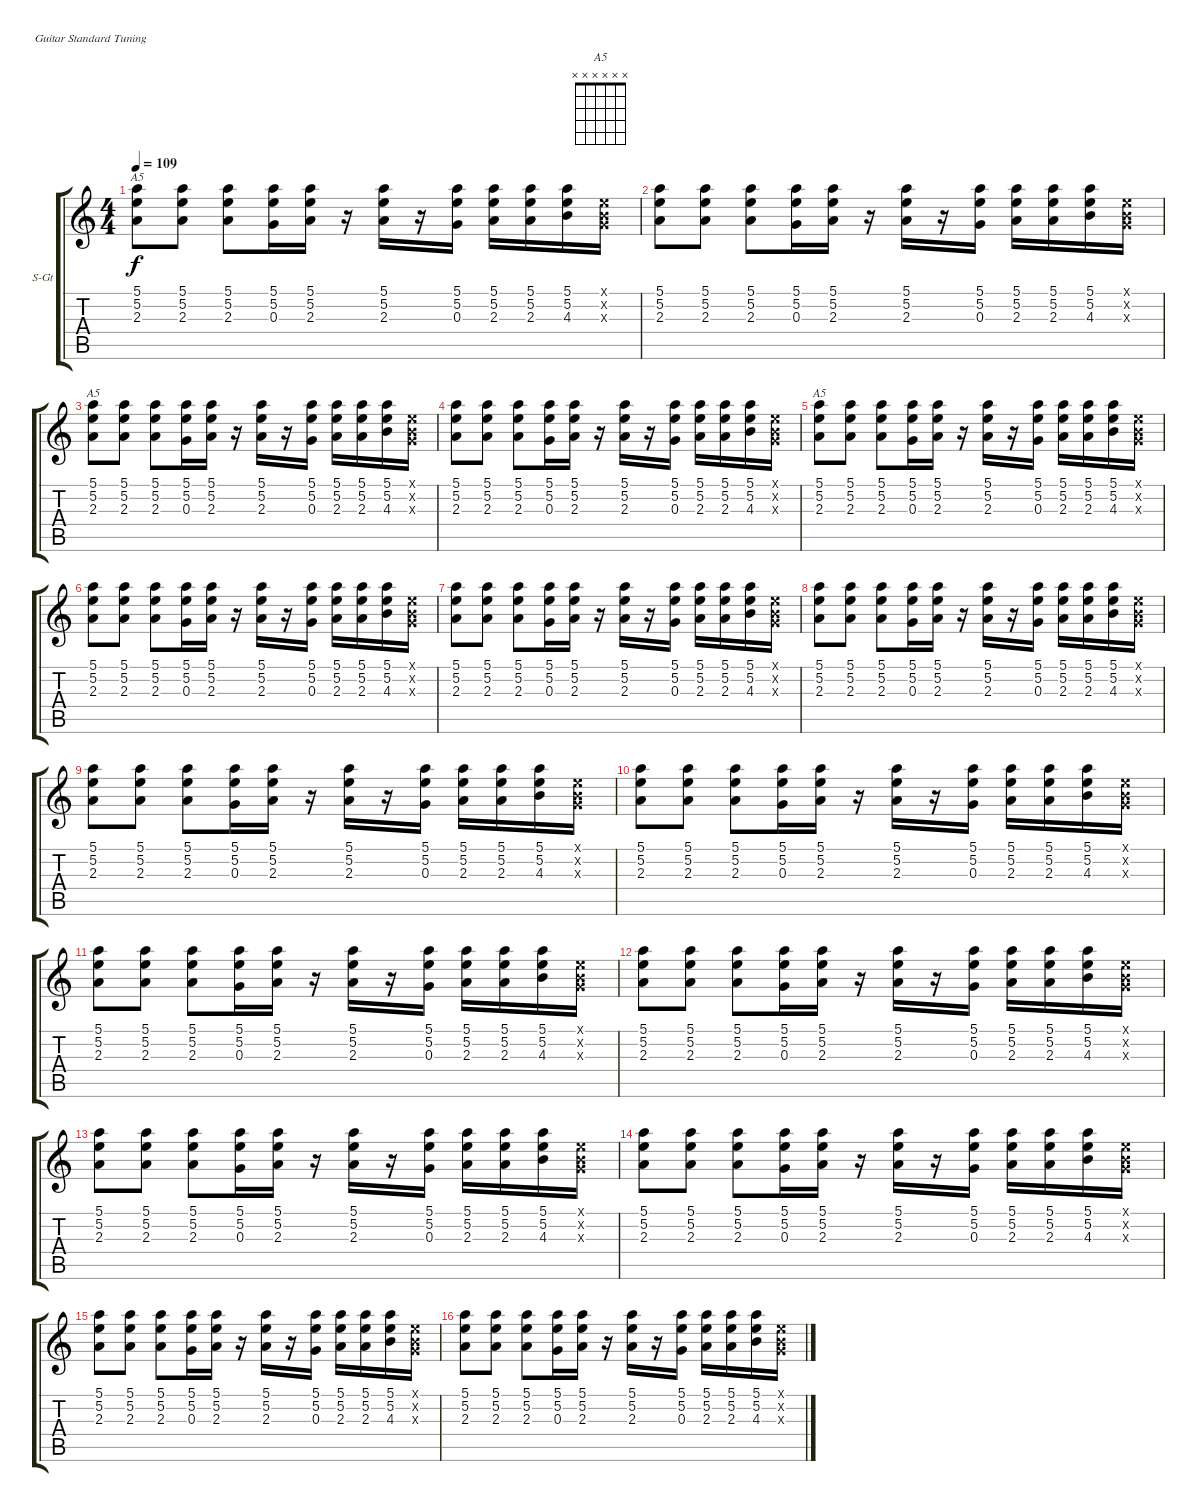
\bracketExtendMode groupsimilarinstruments
\firstSystemTrackNameOrientation horizontal
\otherSystemsTrackNameOrientation horizontal
\track ("Guitar" "S-Gt") {instrument acousticgrandpiano}
\staff {score tabs}
\tuning (E4 B3 G3 D3 A2 E2)
\displaytranspose 12
\chord ("A5" x x x x x x)
\ts (4 4)
\tempo 109
\clef g2
\ks c
(5.1 5.2 2.3).8{ch "A5" dy f} (5.1 5.2 2.3).8 (5.1 5.2 2.3).8 (5.1 5.2 0.3).16 (5.1 5.2 2.3).16 r.16 (5.1 5.2 2.3).16 r.16 (5.1 5.2 0.3).16 (5.1 5.2 2.3).16 (5.1 5.2 2.3).16 (5.1 5.2 4.3).16 (0.1{x} 0.2{x} 0.3{x}).16 |
(5.1 5.2 2.3).8 (5.1 5.2 2.3).8 (5.1 5.2 2.3).8 (5.1 5.2 0.3).16 (5.1 5.2 2.3).16 r.16 (5.1 5.2 2.3).16 r.16 (5.1 5.2 0.3).16 (5.1 5.2 2.3).16 (5.1 5.2 2.3).16 (5.1 5.2 4.3).16 (0.1{x} 0.2{x} 0.3{x}).16 |
(5.1 5.2 2.3).8{ch "A5"} (5.1 5.2 2.3).8 (5.1 5.2 2.3).8 (5.1 5.2 0.3).16 (5.1 5.2 2.3).16 r.16 (5.1 5.2 2.3).16 r.16 (5.1 5.2 0.3).16 (5.1 5.2 2.3).16 (5.1 5.2 2.3).16 (5.1 5.2 4.3).16 (0.1{x} 0.2{x} 0.3{x}).16 |
(5.1 5.2 2.3).8 (5.1 5.2 2.3).8 (5.1 5.2 2.3).8 (5.1 5.2 0.3).16 (5.1 5.2 2.3).16 r.16 (5.1 5.2 2.3).16 r.16 (5.1 5.2 0.3).16 (5.1 5.2 2.3).16 (5.1 5.2 2.3).16 (5.1 5.2 4.3).16 (0.1{x} 0.2{x} 0.3{x}).16 |
(5.1 5.2 2.3).8{ch "A5"} (5.1 5.2 2.3).8 (5.1 5.2 2.3).8 (5.1 5.2 0.3).16 (5.1 5.2 2.3).16 r.16 (5.1 5.2 2.3).16 r.16 (5.1 5.2 0.3).16 (5.1 5.2 2.3).16 (5.1 5.2 2.3).16 (5.1 5.2 4.3).16 (0.1{x} 0.2{x} 0.3{x}).16 |
(5.1 5.2 2.3).8 (5.1 5.2 2.3).8 (5.1 5.2 2.3).8 (5.1 5.2 0.3).16 (5.1 5.2 2.3).16 r.16 (5.1 5.2 2.3).16 r.16 (5.1 5.2 0.3).16 (5.1 5.2 2.3).16 (5.1 5.2 2.3).16 (5.1 5.2 4.3).16 (0.1{x} 0.2{x} 0.3{x}).16 |
(5.1 5.2 2.3).8 (5.1 5.2 2.3).8 (5.1 5.2 2.3).8 (5.1 5.2 0.3).16 (5.1 5.2 2.3).16 r.16 (5.1 5.2 2.3).16 r.16 (5.1 5.2 0.3).16 (5.1 5.2 2.3).16 (5.1 5.2 2.3).16 (5.1 5.2 4.3).16 (0.1{x} 0.2{x} 0.3{x}).16 |
(5.1 5.2 2.3).8 (5.1 5.2 2.3).8 (5.1 5.2 2.3).8 (5.1 5.2 0.3).16 (5.1 5.2 2.3).16 r.16 (5.1 5.2 2.3).16 r.16 (5.1 5.2 0.3).16 (5.1 5.2 2.3).16 (5.1 5.2 2.3).16 (5.1 5.2 4.3).16 (0.1{x} 0.2{x} 0.3{x}).16 |
(5.1 5.2 2.3).8 (5.1 5.2 2.3).8 (5.1 5.2 2.3).8 (5.1 5.2 0.3).16 (5.1 5.2 2.3).16 r.16 (5.1 5.2 2.3).16 r.16 (5.1 5.2 0.3).16 (5.1 5.2 2.3).16 (5.1 5.2 2.3).16 (5.1 5.2 4.3).16 (0.1{x} 0.2{x} 0.3{x}).16 |
(5.1 5.2 2.3).8 (5.1 5.2 2.3).8 (5.1 5.2 2.3).8 (5.1 5.2 0.3).16 (5.1 5.2 2.3).16 r.16 (5.1 5.2 2.3).16 r.16 (5.1 5.2 0.3).16 (5.1 5.2 2.3).16 (5.1 5.2 2.3).16 (5.1 5.2 4.3).16 (0.1{x} 0.2{x} 0.3{x}).16 |
(5.1 5.2 2.3).8 (5.1 5.2 2.3).8 (5.1 5.2 2.3).8 (5.1 5.2 0.3).16 (5.1 5.2 2.3).16 r.16 (5.1 5.2 2.3).16 r.16 (5.1 5.2 0.3).16 (5.1 5.2 2.3).16 (5.1 5.2 2.3).16 (5.1 5.2 4.3).16 (0.1{x} 0.2{x} 0.3{x}).16 |
(5.1 5.2 2.3).8 (5.1 5.2 2.3).8 (5.1 5.2 2.3).8 (5.1 5.2 0.3).16 (5.1 5.2 2.3).16 r.16 (5.1 5.2 2.3).16 r.16 (5.1 5.2 0.3).16 (5.1 5.2 2.3).16 (5.1 5.2 2.3).16 (5.1 5.2 4.3).16 (0.1{x} 0.2{x} 0.3{x}).16 |
(5.1 5.2 2.3).8 (5.1 5.2 2.3).8 (5.1 5.2 2.3).8 (5.1 5.2 0.3).16 (5.1 5.2 2.3).16 r.16 (5.1 5.2 2.3).16 r.16 (5.1 5.2 0.3).16 (5.1 5.2 2.3).16 (5.1 5.2 2.3).16 (5.1 5.2 4.3).16 (0.1{x} 0.2{x} 0.3{x}).16 |
(5.1 5.2 2.3).8 (5.1 5.2 2.3).8 (5.1 5.2 2.3).8 (5.1 5.2 0.3).16 (5.1 5.2 2.3).16 r.16 (5.1 5.2 2.3).16 r.16 (5.1 5.2 0.3).16 (5.1 5.2 2.3).16 (5.1 5.2 2.3).16 (5.1 5.2 4.3).16 (0.1{x} 0.2{x} 0.3{x}).16 |
(5.1 5.2 2.3).8 (5.1 5.2 2.3).8 (5.1 5.2 2.3).8 (5.1 5.2 0.3).16 (5.1 5.2 2.3).16 r.16 (5.1 5.2 2.3).16 r.16 (5.1 5.2 0.3).16 (5.1 5.2 2.3).16 (5.1 5.2 2.3).16 (5.1 5.2 4.3).16 (0.1{x} 0.2{x} 0.3{x}).16 |
(5.1 5.2 2.3).8 (5.1 5.2 2.3).8 (5.1 5.2 2.3).8 (5.1 5.2 0.3).16 (5.1 5.2 2.3).16 r.16 (5.1 5.2 2.3).16 r.16 (5.1 5.2 0.3).16 (5.1 5.2 2.3).16 (5.1 5.2 2.3).16 (5.1 5.2 4.3).16 (0.1{x} 0.2{x} 0.3{x}).16
